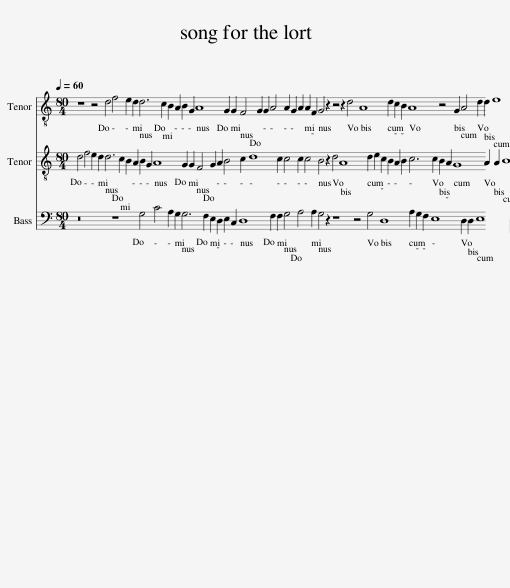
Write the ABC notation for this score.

X:1
%%score 1 2 3
L:1/8
Q:1/4=60
M:80/4
I:linebreak $
K:C
V:1 treble-8
V:2 treble-8
V:3 bass
V:1
 z8 z4 d4 f4 e2 d2 d6 c2 B2 A2 B2 G2 A8 G2 G2 F4 G2 G2 A4 A2 G2 A2 A2 F2 G4 z2 z4 z2 d4 A8 d2 c2 B2 A8 z4 G2 A4 d2 d2 e8 e2 e2 d4 e2 c4 d8 z4 |] %1
V:2
 d4 f4 e2 d2 d6 c2 B2 A2 B2 G2 A8 G2 G2 F4 G2 A2 B4 c2 d8 c2 c4 c2 c4 B4 z2 d4 A8 d2 e2 c2 B2 A2 B2 c6 c2 B2 A2 G8 A2 A2 B8 B2 G2 G2 A4 G2 A8 z2 z2 |] %1
V:3
 z16 z8 G,4 C4 A,2 G,2 G,6 F,2 E,2 D,2 E,2 C,2 D,8 F,2 F,2 G,4 A,4 A,2 G,4 z2 z8 z4 G,4 D,8 A,2 G,2 F,2 E,8 D,2 D,2 E,8 E,2 D,2 C,2 B,,2 C,8 D,2 D,8 z4 |] %1
